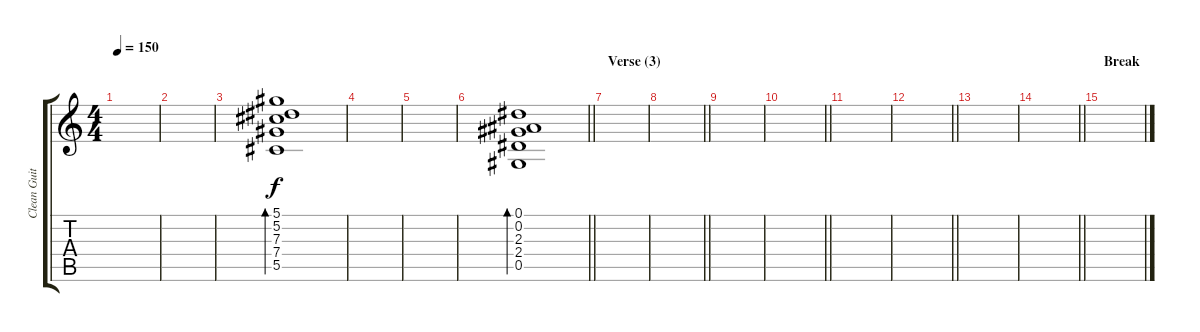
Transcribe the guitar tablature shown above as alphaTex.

\track ("Clean Guitar Back" "Clean Guit") {instrument electricguitarclean}
\staff {score tabs}
\tuning (Eb4 Bb3 Gb3 Db3 Ab2 Eb2) {hide}
\ts (4 4)
\tempo 150
\clef g2
\ks c
|
|
(5.1 5.2 7.3 7.4 5.5).1{bd 120} |
|
|
\barLineRight lightlight
(0.1 0.2 2.3 2.4 0.5).1{bd 120} |
\section ("" "Verse (3)")
|
\barLineRight lightlight
|
|
\barLineRight lightlight
|
|
\barLineRight lightlight
|
|
\barLineRight lightlight
|
\section ("" "Break")
